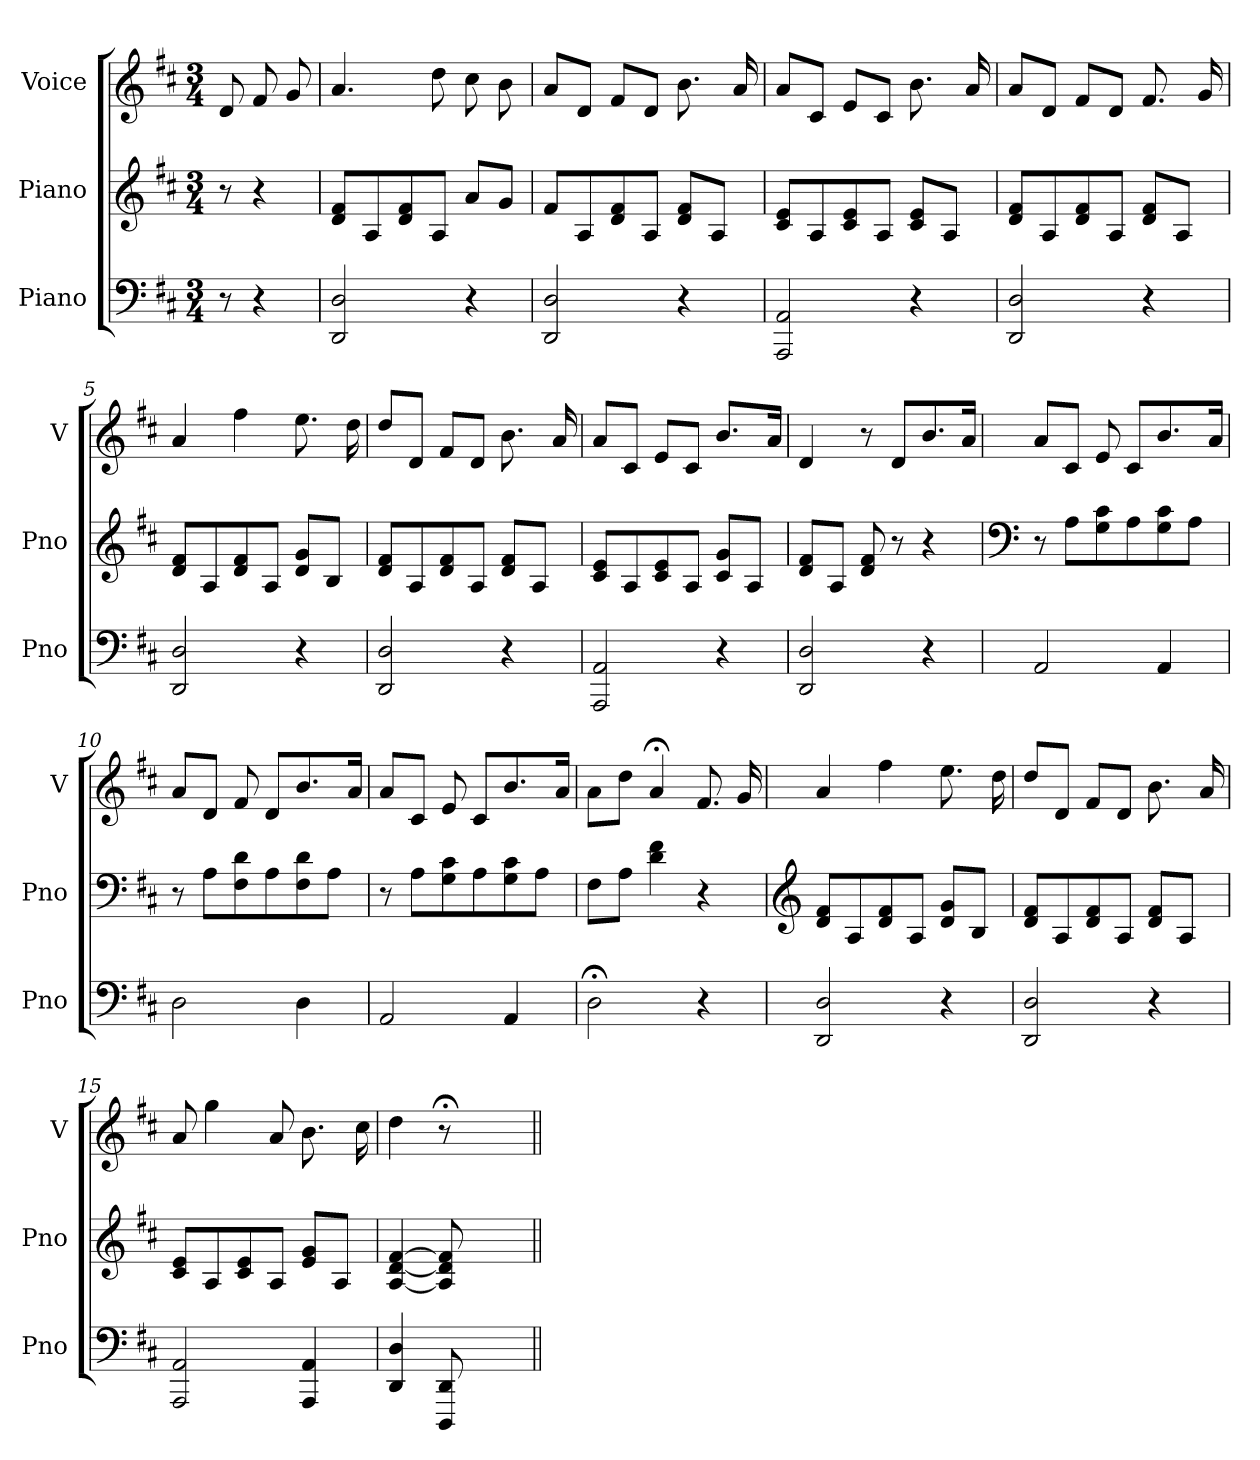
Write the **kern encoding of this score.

**kern	**kern	**kern
*part3	*part2	*part1
*staff3	*staff2	*staff1
*I"Piano	*I"Piano	*I"Voice
*I'Pno	*I'Pno	*I'V
*clefF4	*clefG2	*clefG2
*k[f#c#]	*k[f#c#]	*k[f#c#]
*M3/4	*M3/4	*M3/4
*MM108	*MM108	*MM108
=	=	=
8r	8r	8d/
4r	4r	8f#/
.	.	8g/
=1	=1	=1
2DD/ 2D/	8d/ 8f#/L	4.a/
.	8A/	.
.	8d/ 8f#/	.
.	8A/J	8dd\
4r	8a/L	8cc#\
.	8g/J	8b\
=2	=2	=2
2DD/ 2D/	8f#/L	8a/L
.	8A/	8d/J
.	8d/ 8f#/	8f#/L
.	8A/J	8d/J
4r	8d/ 8f#/L	8.b\
.	8A/J	.
.	.	16a/
=3	=3	=3
2AAA/ 2AA/	8c#/ 8e/L	8a/L
.	8A/	8c#/J
.	8c#/ 8e/	8e/L
.	8A/J	8c#/J
4r	8c#/ 8e/L	8.b\
.	8A/J	.
.	.	16a/
=4	=4	=4
2DD/ 2D/	8d/ 8f#/L	8a/L
.	8A/	8d/J
.	8d/ 8f#/	8f#/L
.	8A/J	8d/J
4r	8d/ 8f#/L	8.f#/
.	8A/J	.
.	.	16g/
!!LO:LB:g=z
=5	=5	=5
2DD/ 2D/	8d/ 8f#/L	4a/
.	8A/	.
.	8d/ 8f#/	4ff#\
.	8A/J	.
4r	8d/ 8g/L	8.ee\
.	8B/J	.
.	.	16dd\
=6	=6	=6
2DD/ 2D/	8d/ 8f#/L	8dd/L
.	8A/	8d/J
.	8d/ 8f#/	8f#/L
.	8A/J	8d/J
4r	8d/ 8f#/L	8.b\
.	8A/J	.
.	.	16a/
=7	=7	=7
2AAA/ 2AA/	8c#/ 8e/L	8a/L
.	8A/	8c#/J
.	8c#/ 8e/	8e/L
.	8A/J	8c#/J
4r	8c#/ 8g/L	8.b/L
.	8A/J	.
.	.	16a/Jk
=8	=8	=8
2DD/ 2D/	8d/ 8f#/L	4d/
.	8A/J	.
.	8d/ 8f#/	8r
.	8r	8d/L
4r	4r	8.b/
.	.	16a/Jk
=9	=9	=9
*	*clefF4	*
2AA/	8r	8a/L
.	8A\L	8c#/J
.	8G\ 8c#\	8e/
.	8A\	8c#/L
4AA/	8G\ 8c#\	8.b/
.	8A\J	.
.	.	16a/Jk
!!LO:LB:g=z
=10	=10	=10
2D\	8r	8a/L
.	8A\L	8d/J
.	8F#\ 8d\	8f#/
.	8A\	8d/L
4D\	8F#\ 8d\	8.b/
.	8A\J	.
.	.	16a/Jk
=11	=11	=11
2AA/	8r	8a/L
.	8A\L	8c#/J
.	8G\ 8c#\	8e/
.	8A\	8c#/L
4AA/	8G\ 8c#\	8.b/
.	8A\J	.
.	.	16a/Jk
=12	=12	=12
2D;\	8F#\L	8a\L
.	8A\J	8dd\J
.	4d\ 4f#\	4a;/
4r	4r	8.f#/
.	.	16g/
=13	=13	=13
*	*clefG2	*
2DD/ 2D/	8d/ 8f#/L	4a/
.	8A/	.
.	8d/ 8f#/	4ff#\
.	8A/J	.
4r	8d/ 8g/L	8.ee\
.	8B/J	.
.	.	16dd\
=14	=14	=14
2DD/ 2D/	8d/ 8f#/L	8dd/L
.	8A/	8d/J
.	8d/ 8f#/	8f#/L
.	8A/J	8d/J
4r	8d/ 8f#/L	8.b\
.	8A/J	.
.	.	16a/
!!LO:LB:g=z
=15	=15	=15
2AAA/ 2AA/	8c#/ 8e/L	8a/
.	8A/	4gg\
.	8c#/ 8e/	.
.	8A/J	8a/
4AAA/ 4AA/	8e/ 8g/L	8.b\
.	8A/J	.
.	.	16cc#\
=16	=16	=16
4DD/ 4D/	[4A/ [4d/ [4f#/	4dd\
8DDD/ 8DD/	8A/] 8d/] 8f#/]	8r;
4.ryy	4.ryy	4.ryy
=||	=||	=||
*-	*-	*-
